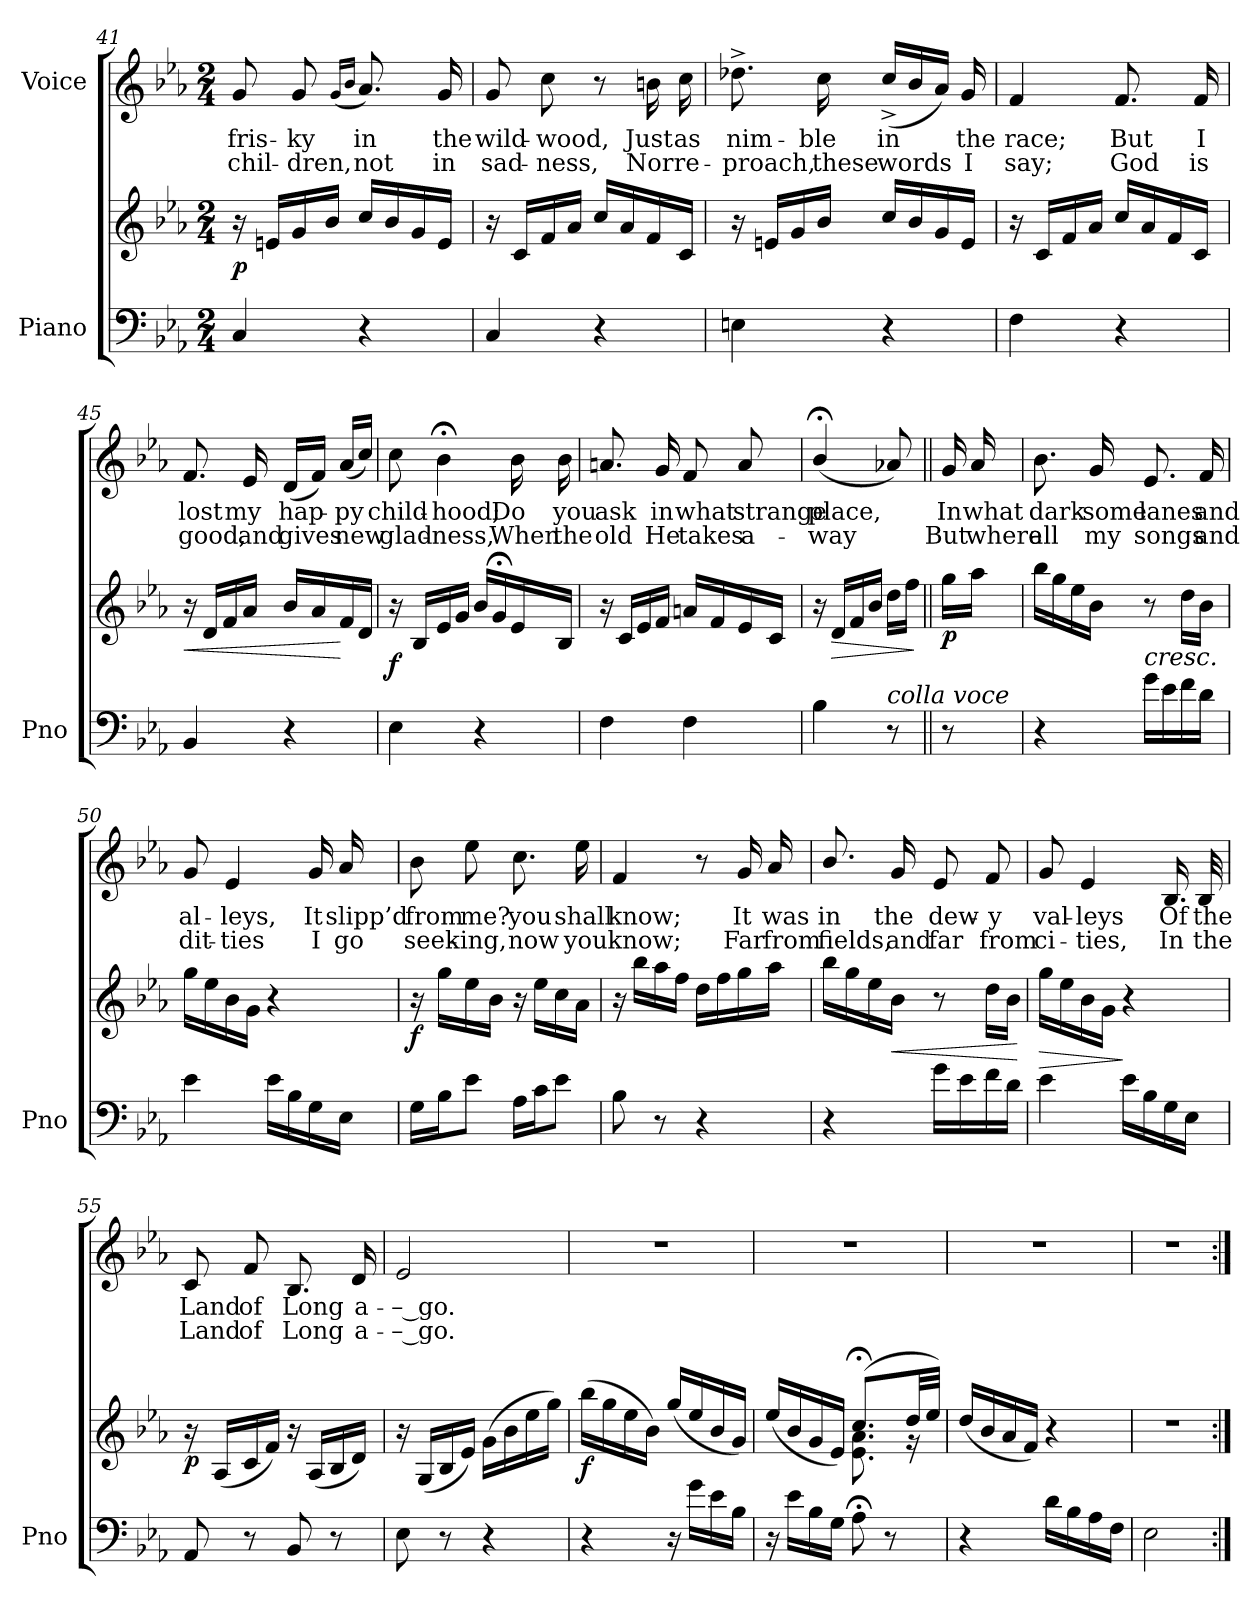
**kern	**kern	**dynam	**kern	**text	**text
*part2	*part2	*part2	*part1	*part1	*part1
*staff3	*staff2	*staff2/3	*staff1	*staff1	*staff1
*I"Piano	*	*	*I"Voice	*	*
*I'Pno	*	*	*	*	*
*clefF4	*clefG2	*	*clefG2	*	*
*k[b-e-a-]	*k[b-e-a-]	*	*k[b-e-a-]	*	*
*M2/4	*M2/4	*	*M2/4	*	*
=41	=41	=41	=41	=41	=41
!	!	!LO:DY:b	!	!	!
4C/	16r	p	8g/	fris-	chil-
.	16en/LL	.	.	.	.
.	16g/	.	8g/	-ky	-dren,
.	16b-/JJ	.	.	.	.
.	.	.	(16qg/LL	.	.
.	.	.	16qb-/JJ	.	.
4r	16cc/LL	.	8.a-/)	in	not
.	16b-/	.	.	.	.
.	16g/	.	.	.	.
.	16e/JJ	.	16g/	the	in
=42	=42	=42	=42	=42	=42
4C/	16r	.	8g/	wild-	sad-
.	16c/LL	.	.	.	.
.	16f/	.	8cc\	-wood,	-ness,
.	16a-/JJ	.	.	.	.
4r	16cc/LL	.	8r	.	.
.	16a-/	.	.	.	.
.	16f/	.	16bn\	Just	Nor
.	16c/JJ	.	16cc\	as	re-
=43	=43	=43	=43	=43	=43
4En\	16r	.	8.dd-X^\	nim-	-proach,
.	16en/LL	.	.	.	.
.	16g/	.	.	.	.
.	16b-/JJ	.	16cc\	-ble	these
4r	16cc/LL	.	(16cc^/LL	in	words
.	16b-/	.	16b-/	.	.
.	16g/	.	16a-/JJ)	.	.
.	16e/JJ	.	16g/	the	I
=44	=44	=44	=44	=44	=44
4F\	16r	.	4f/	race;	say;
.	16c/LL	.	.	.	.
.	16f/	.	.	.	.
.	16a-/JJ	.	.	.	.
4r	16cc/LL	.	8.f/	But	God
.	16a-/	.	.	.	.
.	16f/	.	.	.	.
.	16c/JJ	.	16f/	I	is
=45	=45	=45	=45	=45	=45
!	!	!LO:HP:b	!	!	!
4BB-/	16r	<	8.f/	lost	good,
.	16d/LL	.	.	.	.
.	16f/	.	.	.	.
.	16a-/JJ	.	16e-/	my	and
4r	16b-/LL	.	(16d/LL	hap-	gives
.	16a-/	.	16f/JJ)	.	.
.	16f/	[	(16a-/LL	-py	new
.	16d/JJ	.	16cc/JJ)	.	.
=46	=46	=46	=46	=46	=46
!	!	!LO:DY:b	!	!	!
4E-\	16r	f	8cc\	child-	glad-
.	16B-/LL	.	.	.	.
.	16e-/	.	4b-;<\	-hood;	-ness,
.	16g/JJ	.	.	.	.
4r	16b-/LL	.	.	.	.
.	16g;</	.	.	.	.
.	16e-/	.	16b-\	Do	When
.	16B-/JJ	.	16b-\	you	the
=47	=47	=47	=47	=47	=47
4F\	16r	.	8.an/	ask	old
.	16c/LL	.	.	.	.
.	16e-/	.	.	.	.
.	16f/JJ	.	16g/	in	He
4F\	16an/LL	.	8f/	what	takes
.	16f/	.	.	.	.
.	16e-/	.	8a/	strange	a-
.	16c/JJ	.	.	.	.
=48	=48	=48	=48	=48	=48
4B-\	16r	.	(4b-;</	place,	-way
!	!	!LO:HP:b	!	!	!
.	16d/LL	>	.	.	.
.	16f/	.	.	.	.
.	16b-/JJ	.	.	.	.
!LO:TX:i:t=colla voce	!	!	!	!	!
8r	16dd\LL	.	8a-X/)	.	.
.	16ff\JJ	.	.	.	.
.	.	]	.	.	.
=48X6||	=48X6||	=48X6||	=48X6||	=48X6||	=48X6||
!	!	!LO:DY:b	!	!	!
8r	16gg\LL	p	16g/	In	But
.	16aa-\JJ	.	16a-/	what	where
=49	=49	=49	=49	=49	=49
4r	16bb-\LL	.	8.b-\	dark-	all
.	16gg\	.	.	.	.
.	16ee-\	.	.	.	.
.	16b-\JJ	.	16g/	-some	my
!	!LO:TX:b:i:t=cresc.	!	!	!	!
16g\LL	8r	.	8.e-/	lanes	songs
16e-\	.	.	.	.	.
16f\	16dd\LL	.	.	.	.
16d\JJ	16b-\JJ	.	16f/	and	and
=50	=50	=50	=50	=50	=50
4e-\	16gg\LL	.	8g/	al-	dit-
.	16ee-\	.	.	.	.
.	16b-\	.	4e-/	-leys,	-ties
.	16g\JJ	.	.	.	.
16e-\LL	4r	.	.	.	.
16B-\	.	.	.	.	.
16G\	.	.	16g/	It	I
16E-\JJ	.	.	16a-/	slipp’d	go
=51	=51	=51	=51	=51	=51
!	!	!LO:DY:b	!	!	!
16G\LL	16r	f	8b-\	from	seek-
16B-\J	16gg\LL	.	.	.	.
8e-\J	16ee-\	.	8ee-\	me?	-ing,
.	16b-\JJ	.	.	.	.
16A-\LL	16r	.	8.cc\	you	now
16c\J	16ee-\LL	.	.	.	.
8e-\J	16cc\	.	.	.	.
.	16a-\JJ	.	16ee-\	shall	you
=52	=52	=52	=52	=52	=52
8B-\	16r	.	4f/	know;	know;
.	16bb-\LL	.	.	.	.
8r	16aa-\	.	.	.	.
.	16ff\JJ	.	.	.	.
4r	16dd\LL	.	8r	.	.
.	16ff\	.	.	.	.
.	16gg\	.	16g/	It	Far
.	16aa-\JJ	.	16a-/	was	from
=53	=53	=53	=53	=53	=53
4r	16bb-\LL	.	8.b-/	in	fields,
.	16gg\	.	.	.	.
.	16ee-\	.	.	.	.
!	!	!LO:HP:b	!	!	!
.	16b-\JJ	<	16g/	the	and
16g\LL	8r	.	8e-/	dew-	far
16e-\	.	.	.	.	.
16f\	16dd\LL	.	8f/	-y	from
16d\JJ	16b-\JJ	.	.	.	.
.	.	[	.	.	.
=54	=54	=54	=54	=54	=54
!	!	!LO:HP:b	!	!	!
4e-\	16gg\LL	>	8g/	val-	ci-
.	16ee-\	.	.	.	.
.	16b-\	.	4e-/	-leys	-ties,
.	16g\JJ	.	.	.	.
16e-\LL	4r	]	.	.	.
16B-\	.	.	.	.	.
16G\	.	.	16.B-/	Of	In
16E-\JJ	.	.	.	.	.
.	.	.	32B-/	the	the
=55	=55	=55	=55	=55	=55
!	!	!LO:DY:b	!	!	!
8AA-/	16r	p	8c/	Land	Land
.	(16A-/LL	.	.	.	.
8r	16c/	.	8f/	of	of
.	16f/JJ)	.	.	.	.
8BB-/	16r	.	8.B-/	Long	Long
.	(16A-/LL	.	.	.	.
8r	16B-/	.	.	.	.
.	16d/JJ)	.	16d/	a-	a-
=56	=56	=56	=56	=56	=56
8E-\	16r	.	2e-/	-– go.	-– go.
.	(16G/LL	.	.	.	.
8r	16B-/	.	.	.	.
.	16e-/JJ)	.	.	.	.
4r	(16g\LL	.	.	.	.
.	16b-\	.	.	.	.
.	16ee-\	.	.	.	.
.	16gg\JJ)	.	.	.	.
=57	=57	=57	=57	=57	=57
!	!	!LO:DY:b	!	!	!
4r	(16bb-\LL	f	2r	.	.
.	16gg\	.	.	.	.
.	16ee-\	.	.	.	.
.	16b-\JJ)	.	.	.	.
16r	(16gg/LL	.	.	.	.
16g\LL	16ee-/	.	.	.	.
16e-\	16b-/	.	.	.	.
16B-\JJ	16g/JJ)	.	.	.	.
=58	=58	=58	=58	=58	=58
*	*^	*	*	*	*
16r	(16ee-/LL	4ryy	.	2r	.	.
16e-\LL	16b-/	.	.	.	.	.
16B-\	16g/	.	.	.	.	.
16G\JJ	16e-/JJ)	.	.	.	.	.
8A-;<\	(8.cc;</L	8.e-\ 8.a-\	.	.	.	.
8r	.	.	.	.	.	.
.	32dd/LL	16r	.	.	.	.
.	32ee-/JJJ)	.	.	.	.	.
*	*v	*v	*	*	*	*
=59	=59	=59	=59	=59	=59
4r	(16dd/LL	.	2r	.	.
.	16b-/	.	.	.	.
.	16a-/	.	.	.	.
.	16f/JJ)	.	.	.	.
16d\LL	4r	.	.	.	.
16B-\	.	.	.	.	.
16A-\	.	.	.	.	.
16F\JJ	.	.	.	.	.
=60	=60	=60	=60	=60	=60
2E-\	2r	.	2r	.	.
=:|!	=:|!	=:|!	=:|!	=:|!	=:|!
*-	*-	*-	*-	*-	*-
